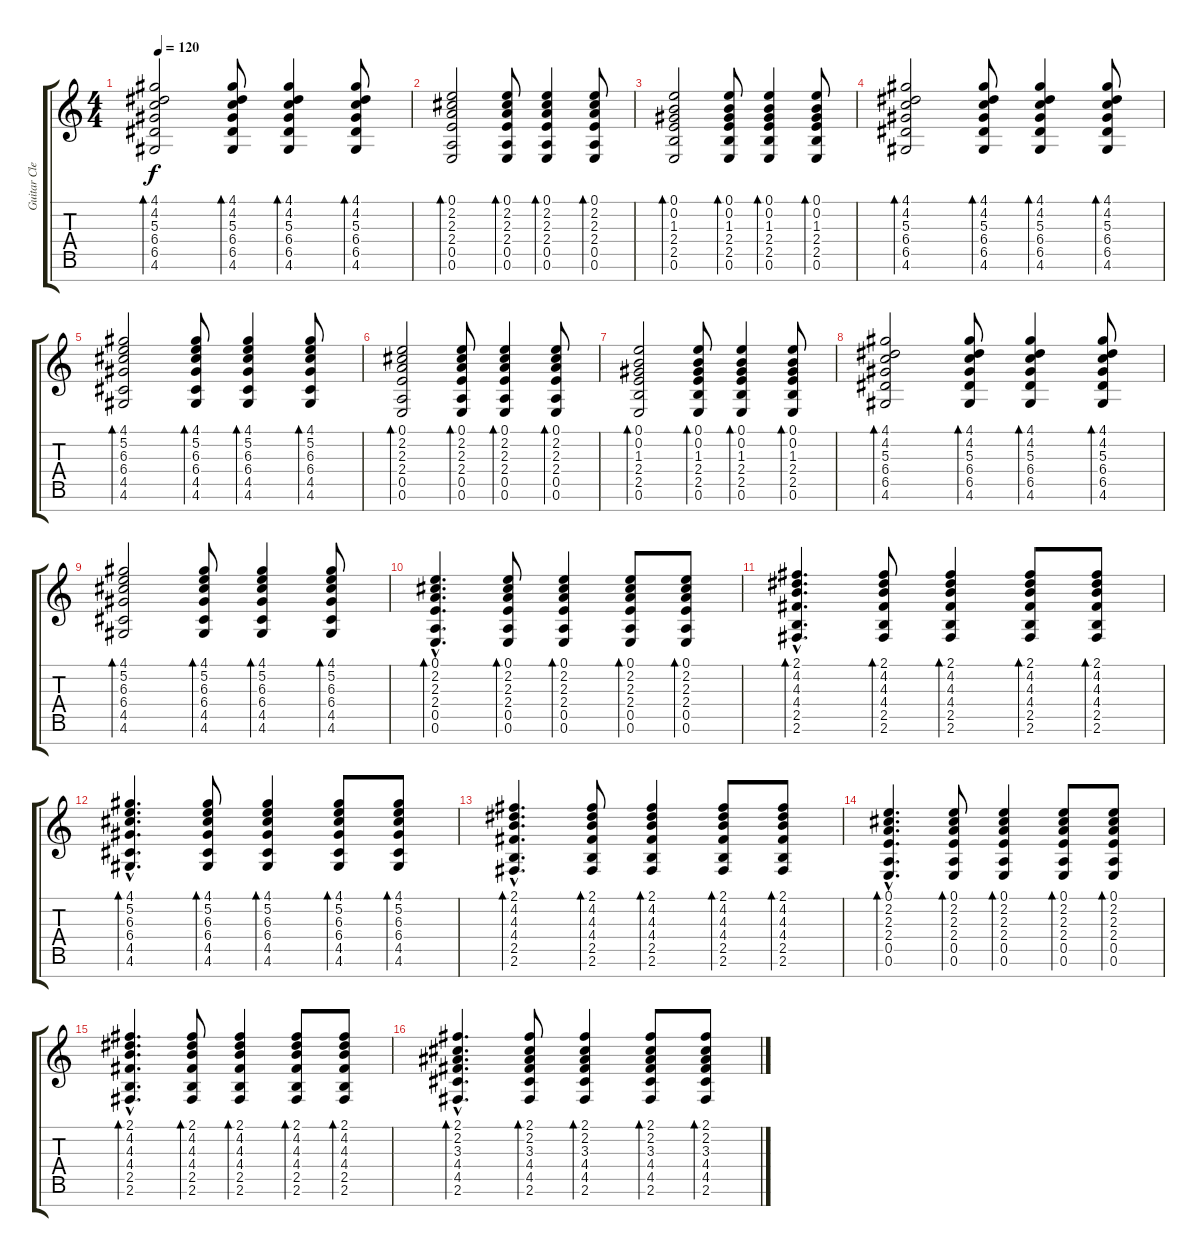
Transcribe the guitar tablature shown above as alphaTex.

\track ("Guitar Clean" "Guitar Cle") {instrument electricguitarclean}
\staff {score tabs}
\tuning (E4 B3 G3 D3 A2 E2 B1) {hide}
\ts (4 4)
\tempo 120
\clef g2
\ks c
(4.1 4.2 5.3 6.4 6.5 4.6).2{bd 60 dy f} (4.1 4.2 5.3 6.4 6.5 4.6).8{bd 60} (4.1 4.2 5.3 6.4 6.5 4.6).4{bd 60} (4.1 4.2 5.3 6.4 6.5 4.6).8{bd 60} |
(0.1 2.2 2.3 2.4 0.5 0.6).2{bd 60} (0.1 2.2 2.3 2.4 0.5 0.6).8{bd 60} (0.1 2.2 2.3 2.4 0.5 0.6).4{bd 60} (0.1 2.2 2.3 2.4 0.5 0.6).8{bd 60} |
(0.1 0.2 1.3 2.4 2.5 0.6).2{bd 60} (0.1 0.2 1.3 2.4 2.5 0.6).8{bd 60} (0.1 0.2 1.3 2.4 2.5 0.6).4{bd 60} (0.1 0.2 1.3 2.4 2.5 0.6).8{bd 60} |
(4.1 4.2 5.3 6.4 6.5 4.6).2{bd 60} (4.1 4.2 5.3 6.4 6.5 4.6).8{bd 60} (4.1 4.2 5.3 6.4 6.5 4.6).4{bd 60} (4.1 4.2 5.3 6.4 6.5 4.6).8{bd 60} |
(4.1 5.2 6.3 6.4 4.5 4.6).2{bd 60} (4.1 5.2 6.3 6.4 4.5 4.6).8{bd 60} (4.1 5.2 6.3 6.4 4.5 4.6).4{bd 60} (4.1 5.2 6.3 6.4 4.5 4.6).8{bd 60} |
(0.1 2.2 2.3 2.4 0.5 0.6).2{bd 60} (0.1 2.2 2.3 2.4 0.5 0.6).8{bd 60} (0.1 2.2 2.3 2.4 0.5 0.6).4{bd 60} (0.1 2.2 2.3 2.4 0.5 0.6).8{bd 60} |
(0.1 0.2 1.3 2.4 2.5 0.6).2{bd 60} (0.1 0.2 1.3 2.4 2.5 0.6).8{bd 60} (0.1 0.2 1.3 2.4 2.5 0.6).4{bd 60} (0.1 0.2 1.3 2.4 2.5 0.6).8{bd 60} |
(4.1 4.2 5.3 6.4 6.5 4.6).2{bd 60} (4.1 4.2 5.3 6.4 6.5 4.6).8{bd 60} (4.1 4.2 5.3 6.4 6.5 4.6).4{bd 60} (4.1 4.2 5.3 6.4 6.5 4.6).8{bd 60} |
(4.1 5.2 6.3 6.4 4.5 4.6).2{bd 60} (4.1 5.2 6.3 6.4 4.5 4.6).8{bd 60} (4.1 5.2 6.3 6.4 4.5 4.6).4{bd 60} (4.1 5.2 6.3 6.4 4.5 4.6).8{bd 60} |
(0.1{hac} 2.2{hac} 2.3{hac} 2.4{hac} 0.5{hac} 0.6{hac}).4{d bd 60} (0.1 2.2 2.3 2.4 0.5 0.6).8{bd 60} (0.1 2.2 2.3 2.4 0.5 0.6).4{bd 60} (0.1 2.2 2.3 2.4 0.5 0.6).8{bd 60} (0.1 2.2 2.3 2.4 0.5 0.6).8{bd 60} |
(2.1{hac} 4.2{hac} 4.3{hac} 4.4{hac} 2.5{hac} 2.6{hac}).4{d bd 60} (2.1 4.2 4.3 4.4 2.5 2.6).8{bd 60} (2.1 4.2 4.3 4.4 2.5 2.6).4{bd 60} (2.1 4.2 4.3 4.4 2.5 2.6).8{bd 60} (2.1 4.2 4.3 4.4 2.5 2.6).8{bd 60} |
(4.1{hac} 5.2{hac} 6.3{hac} 6.4{hac} 4.5{hac} 4.6{hac}).4{d bd 60} (4.1 5.2 6.3 6.4 4.5 4.6).8{bd 60} (4.1 5.2 6.3 6.4 4.5 4.6).4{bd 60} (4.1 5.2 6.3 6.4 4.5 4.6).8{bd 60} (4.1 5.2 6.3 6.4 4.5 4.6).8{bd 60} |
(2.1{hac} 4.2{hac} 4.3{hac} 4.4{hac} 2.5{hac} 2.6{hac}).4{d bd 60} (2.1 4.2 4.3 4.4 2.5 2.6).8{bd 60} (2.1 4.2 4.3 4.4 2.5 2.6).4{bd 60} (2.1 4.2 4.3 4.4 2.5 2.6).8{bd 60} (2.1 4.2 4.3 4.4 2.5 2.6).8{bd 60} |
(0.1{hac} 2.2{hac} 2.3{hac} 2.4{hac} 0.5{hac} 0.6{hac}).4{d bd 60} (0.1 2.2 2.3 2.4 0.5 0.6).8{bd 60} (0.1 2.2 2.3 2.4 0.5 0.6).4{bd 60} (0.1 2.2 2.3 2.4 0.5 0.6).8{bd 60} (0.1 2.2 2.3 2.4 0.5 0.6).8{bd 60} |
(2.1{hac} 4.2{hac} 4.3{hac} 4.4{hac} 2.5{hac} 2.6{hac}).4{d bd 60} (2.1 4.2 4.3 4.4 2.5 2.6).8{bd 60} (2.1 4.2 4.3 4.4 2.5 2.6).4{bd 60} (2.1 4.2 4.3 4.4 2.5 2.6).8{bd 60} (2.1 4.2 4.3 4.4 2.5 2.6).8{bd 60} |
(2.1{hac} 2.2{hac} 3.3{hac} 4.4{hac} 4.5{hac} 2.6{hac}).4{d bd 60} (2.1 2.2 3.3 4.4 4.5 2.6).8{bd 60} (2.1 2.2 3.3 4.4 4.5 2.6).4{bd 60} (2.1 2.2 3.3 4.4 4.5 2.6).8{bd 60} (2.1 2.2 3.3 4.4 4.5 2.6).8{bd 60}
